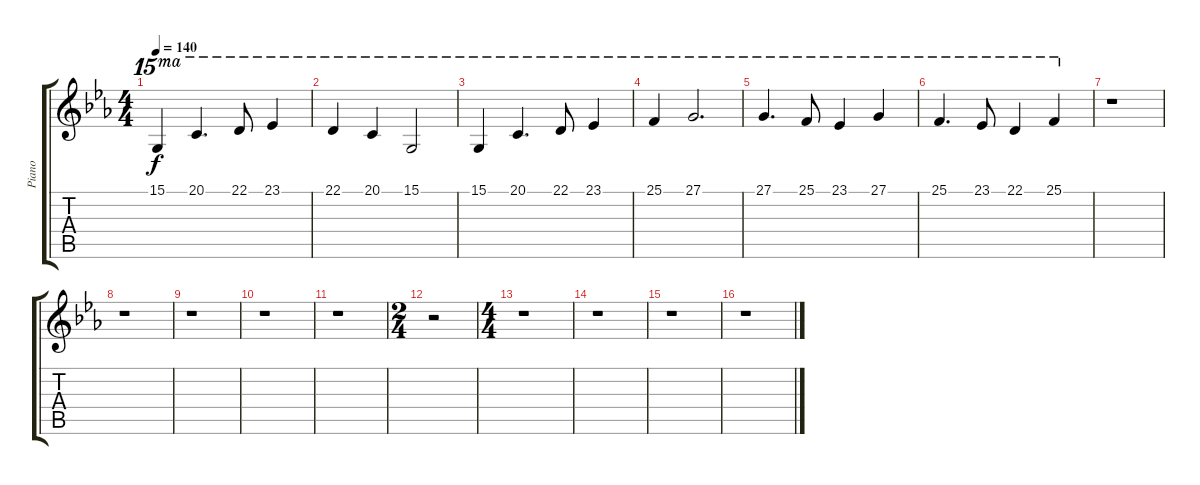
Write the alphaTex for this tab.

\track ("Piano" "Piano") {instrument harpsichord}
\staff {score tabs}
\tuning (E4 B3 G3 D3 A2 E2) {hide}
\ts (4 4)
\tempo 140
\clef g2
\ks eb
15.1.4{ot 15ma dy f instrument harpsichord} 20.1.4{d ot 15ma} 22.1.8{ot 15ma} 23.1.4{ot 15ma} |
22.1.4{ot 15ma} 20.1.4{ot 15ma} 15.1.2{ot 15ma} |
15.1.4{ot 15ma} 20.1.4{d ot 15ma} 22.1.8{ot 15ma} 23.1.4{ot 15ma} |
25.1.4{ot 15ma} 27.1.2{d ot 15ma} |
27.1.4{d ot 15ma} 25.1.8{ot 15ma} 23.1.4{ot 15ma} 27.1.4{ot 15ma} |
25.1.4{d ot 15ma} 23.1.8{ot 15ma} 22.1.4{ot 15ma} 25.1.4{ot 15ma} |
r.1 |
r.1 |
r.1 |
r.1 |
r.1 |
\ts (2 4)
r.2 |
\ts (4 4)
r.1 |
r.1 |
r.1 |
r.1
